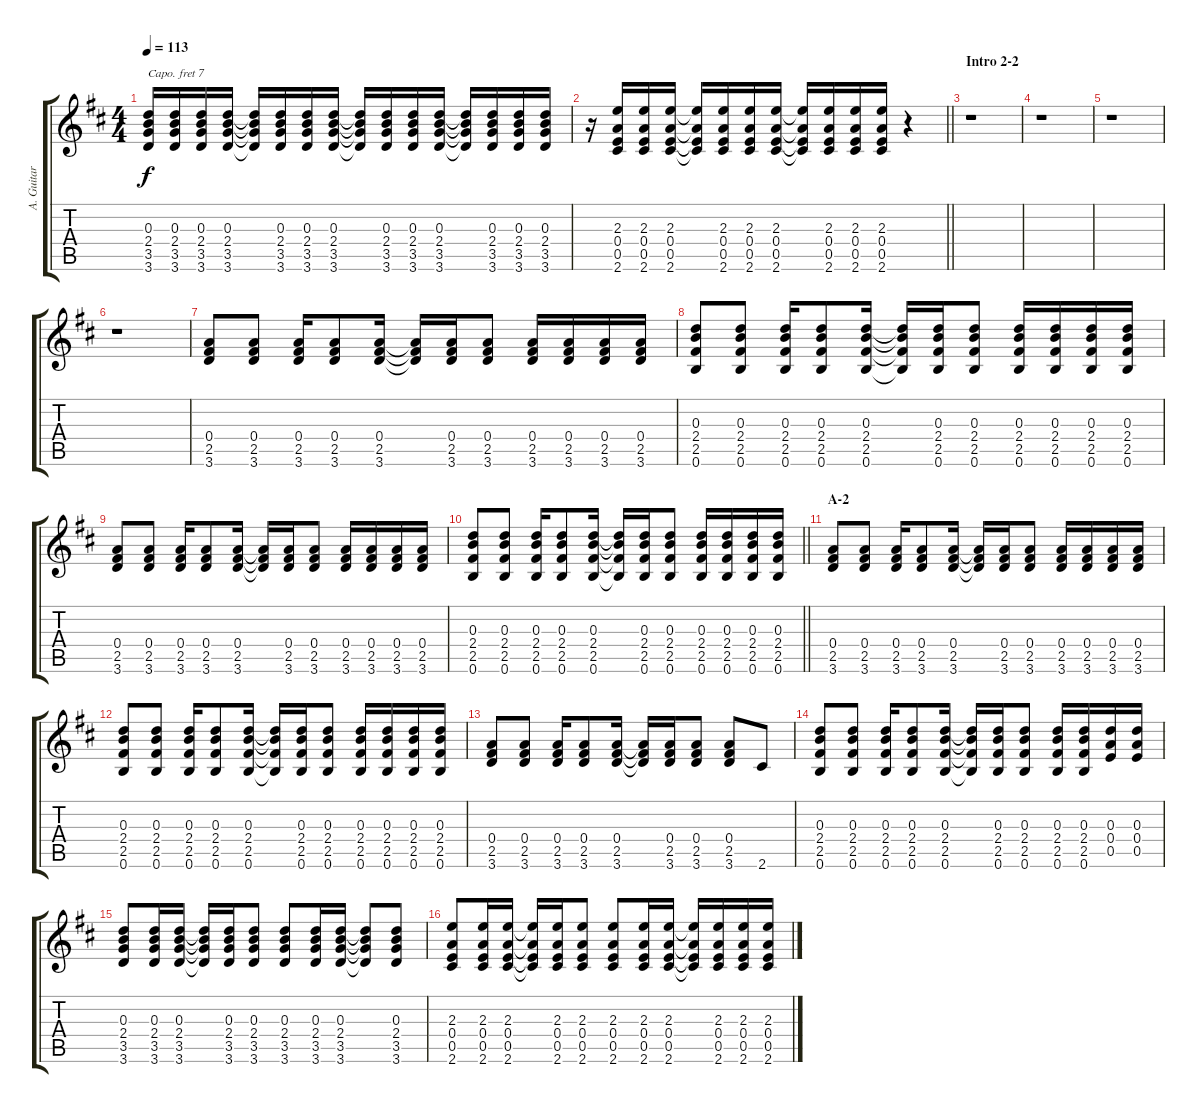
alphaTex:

\track ("A. Guitar I" "A. Guitar ") {instrument acousticguitarsteel}
\staff {score tabs}
\capo 7
\tuning (E4 B3 G3 D3 A2 E2) {hide}
\ts (4 4)
\tempo 113
\clef g2
\ks d
(0.3{t} 2.4{t} 3.5{t} 3.6{t}).16{dy f} (0.3 2.4 3.5 3.6).16 (0.3 2.4 3.5 3.6).16 (0.3 2.4 3.5 3.6).16 (0.3{t} 2.4{t} 3.5{t} 3.6{t}).16 (0.3 2.4 3.5 3.6).16 (0.3 2.4 3.5 3.6).16 (0.3 2.4 3.5 3.6).16 (0.3{t} 2.4{t} 3.5{t} 3.6{t}).16 (0.3 2.4 3.5 3.6).16 (0.3 2.4 3.5 3.6).16 (0.3 2.4 3.5 3.6).16 (0.3{t} 2.4{t} 3.5{t} 3.6{t}).16 (0.3 2.4 3.5 3.6).16 (0.3 2.4 3.5 3.6).16 (0.3 2.4 3.5 3.6).16 |
\barLineRight lightlight
r.16 (2.3 0.4 0.5 2.6).16 (2.3 0.4 0.5 2.6).16 (2.3 0.4 0.5 2.6).16 (2.3{t} 0.4{t} 0.5{t} 2.6{t}).16 (2.3 0.4 0.5 2.6).16 (2.3 0.4 0.5 2.6).16 (2.3 0.4 0.5 2.6).16 (2.3{t} 0.4{t} 0.5{t} 2.6{t}).16 (2.3 0.4 0.5 2.6).16 (2.3 0.4 0.5 2.6).16 (2.3 0.4 0.5 2.6).16 r.4 |
\section ("" "Intro 2-2")
r.1 |
r.1 |
r.1 |
r.1 |
(0.4 2.5 3.6).8 (0.4 2.5 3.6).8 (0.4 2.5 3.6).16 (0.4 2.5 3.6).8 (0.4 2.5 3.6).16 (0.4{t} 2.5{t} 3.6{t}).16 (0.4 2.5 3.6).16 (0.4 2.5 3.6).8 (0.4 2.5 3.6).16 (0.4 2.5 3.6).16 (0.4 2.5 3.6).16 (0.4 2.5 3.6).16 |
(0.3 2.4 2.5 0.6).8 (0.3 2.4 2.5 0.6).8 (0.3 2.4 2.5 0.6).16 (0.3 2.4 2.5 0.6).8 (0.3 2.4 2.5 0.6).16 (0.3{t} 2.4{t} 2.5{t} 0.6{t}).16 (0.3 2.4 2.5 0.6).16 (0.3 2.4 2.5 0.6).8 (0.3 2.4 2.5 0.6).16 (0.3 2.4 2.5 0.6).16 (0.3 2.4 2.5 0.6).16 (0.3 2.4 2.5 0.6).16 |
(0.4 2.5 3.6).8 (0.4 2.5 3.6).8 (0.4 2.5 3.6).16 (0.4 2.5 3.6).8 (0.4 2.5 3.6).16 (0.4{t} 2.5{t} 3.6{t}).16 (0.4 2.5 3.6).16 (0.4 2.5 3.6).8 (0.4 2.5 3.6).16 (0.4 2.5 3.6).16 (0.4 2.5 3.6).16 (0.4 2.5 3.6).16 |
\barLineRight lightlight
(0.3 2.4 2.5 0.6).8 (0.3 2.4 2.5 0.6).8 (0.3 2.4 2.5 0.6).16 (0.3 2.4 2.5 0.6).8 (0.3 2.4 2.5 0.6).16 (0.3{t} 2.4{t} 2.5{t} 0.6{t}).16 (0.3 2.4 2.5 0.6).16 (0.3 2.4 2.5 0.6).8 (0.3 2.4 2.5 0.6).16 (0.3 2.4 2.5 0.6).16 (0.3 2.4 2.5 0.6).16 (0.3 2.4 2.5 0.6).16 |
\section ("" "A-2")
(0.4 2.5 3.6).8 (0.4 2.5 3.6).8 (0.4 2.5 3.6).16 (0.4 2.5 3.6).8 (0.4 2.5 3.6).16 (0.4{t} 2.5{t} 3.6{t}).16 (0.4 2.5 3.6).16 (0.4 2.5 3.6).8 (0.4 2.5 3.6).16 (0.4 2.5 3.6).16 (0.4 2.5 3.6).16 (0.4 2.5 3.6).16 |
(0.3 2.4 2.5 0.6).8 (0.3 2.4 2.5 0.6).8 (0.3 2.4 2.5 0.6).16 (0.3 2.4 2.5 0.6).8 (0.3 2.4 2.5 0.6).16 (0.3{t} 2.4{t} 2.5{t} 0.6{t}).16 (0.3 2.4 2.5 0.6).16 (0.3 2.4 2.5 0.6).8 (0.3 2.4 2.5 0.6).16 (0.3 2.4 2.5 0.6).16 (0.3 2.4 2.5 0.6).16 (0.3 2.4 2.5 0.6).16 |
(0.4 2.5 3.6).8 (0.4 2.5 3.6).8 (0.4 2.5 3.6).16 (0.4 2.5 3.6).8 (0.4 2.5 3.6).16 (0.4{t} 2.5{t} 3.6{t}).16 (0.4 2.5 3.6).16 (0.4 2.5 3.6).8 (0.4 2.5 3.6).8 2.6.8 |
(0.3 2.4 2.5 0.6).8 (0.3 2.4 2.5 0.6).8 (0.3 2.4 2.5 0.6).16 (0.3 2.4 2.5 0.6).8 (0.3 2.4 2.5 0.6).16 (0.3{t} 2.4{t} 2.5{t} 0.6{t}).16 (0.3 2.4 2.5 0.6).16 (0.3 2.4 2.5 0.6).8 (0.3 2.4 2.5 0.6).16 (0.3 2.4 2.5 0.6).16 (0.3 0.4 0.5).16 (0.3 0.4 0.5).16 |
(0.3 2.4 3.5 3.6).8 (0.3 2.4 3.5 3.6).16 (0.3 2.4 3.5 3.6).16 (0.3{t} 2.4{t} 3.5{t} 3.6{t}).16 (0.3 2.4 3.5 3.6).16 (0.3 2.4 3.5 3.6).8 (0.3 2.4 3.5 3.6).8 (0.3 2.4 3.5 3.6).16 (0.3 2.4 3.5 3.6).16 (0.3{t} 2.4{t} 3.5{t} 3.6{t}).8 (0.3 2.4 3.5 3.6).8 |
(2.3 0.4 0.5 2.6).8 (2.3 0.4 0.5 2.6).16 (2.3 0.4 0.5 2.6).16 (2.3{t} 0.4{t} 0.5{t} 2.6{t}).16 (2.3 0.4 0.5 2.6).16 (2.3 0.4 0.5 2.6).8 (2.3 0.4 0.5 2.6).8 (2.3 0.4 0.5 2.6).16 (2.3 0.4 0.5 2.6).16 (2.3{t} 0.4{t} 0.5{t} 2.6{t}).16 (2.3 0.4 0.5 2.6).16 (2.3 0.4 0.5 2.6).16 (2.3 0.4 0.5 2.6).16
